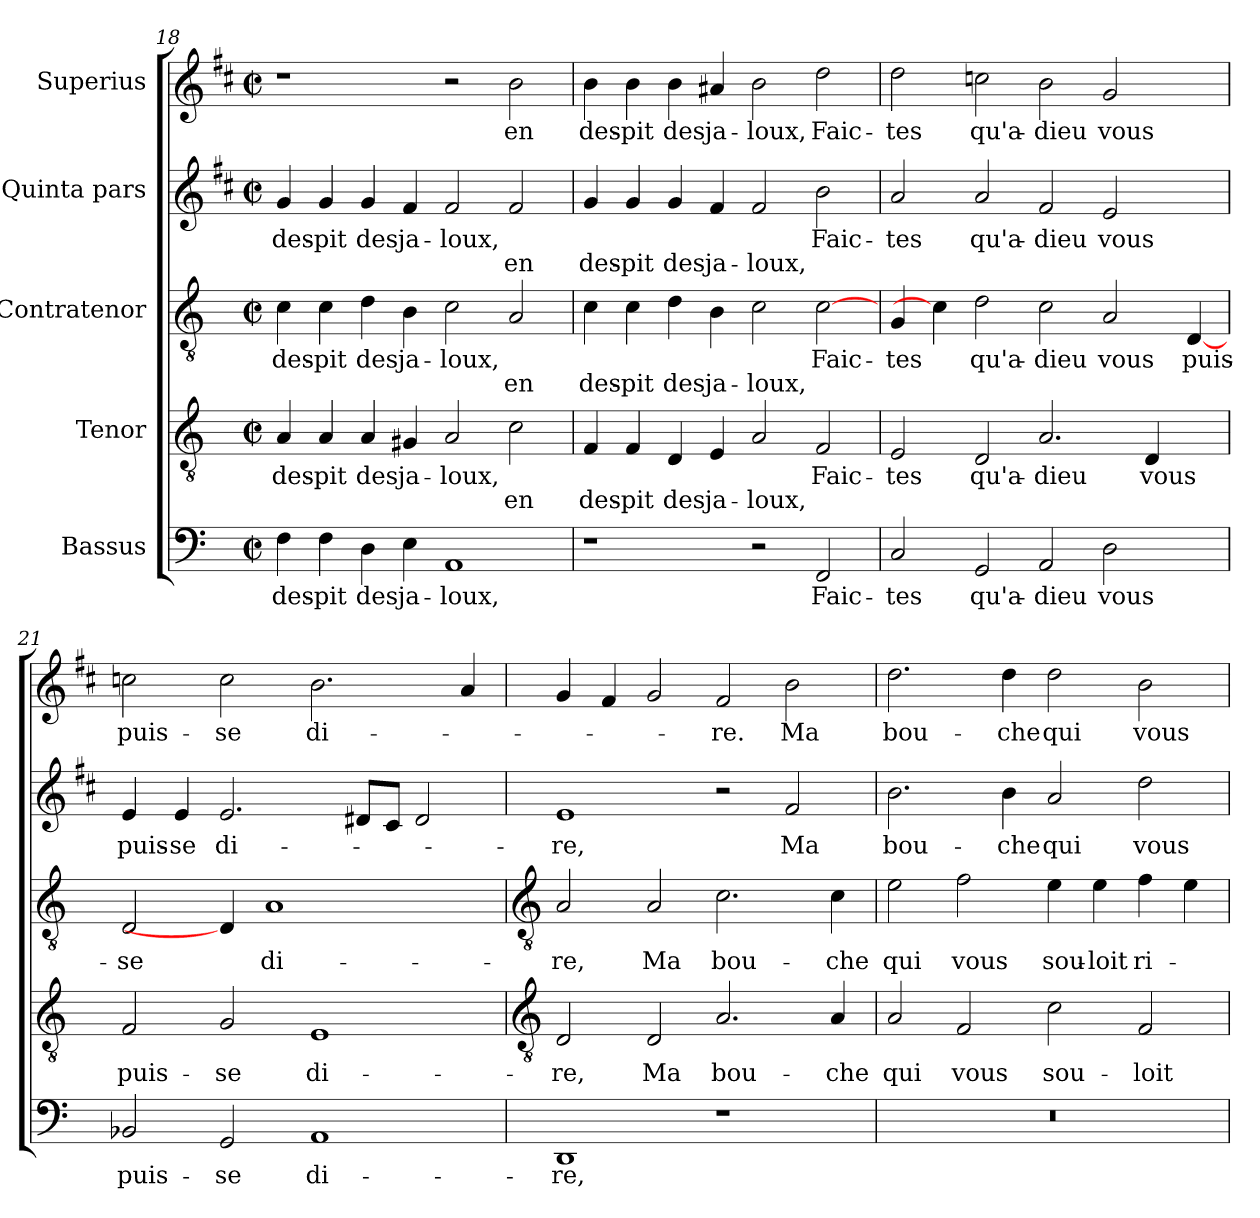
**kern	**text	**kern	**text	**text	**kern	**text	**text	**kern	**text	**text	**kern	**text
*part5	*part5	*part4	*part4	*part4	*part3	*part3	*part3	*part2	*part2	*part2	*part1	*part1
*staff5	*staff5	*staff4	*staff4	*staff4	*staff3	*staff3	*staff3	*staff2	*staff2	*staff2	*staff1	*staff1
*I"Bassus	*	*I"Tenor	*	*	*I"Contratenor	*	*	*I"Quinta pars	*	*	*I"Superius	*
*clefF4	*	*clefGv2	*	*	*clefGv2	*	*	*clefG2	*	*	*clefG2	*
*	*	*	*	*	*	*	*	*ITrd1c2	*	*	*ITrd1c2	*
*k[]	*	*k[]	*	*	*k[]	*	*	*k[]	*	*	*k[]	*
*C:	*	*C:	*	*	*C:	*	*	*C:	*	*	*C:	*
*M4/2	*	*M4/2	*	*	*M4/2	*	*	*M4/2	*	*	*M4/2	*
*met(c|)	*	*met(c|)	*	*	*met(c|)	*	*	*met(c|)	*	*	*met(c|)	*
=18	=18	=18	=18	=18	=18	=18	=18	=18	=18	=18	=18	=18
!	!LO:LY:b	!	!LO:LY:b	!	!	!LO:LY:b	!	!	!LO:LY:b	!	!	!
4F	des-	4A	des-	.	4c	des-	.	4f	des-	.	1r	.
!	!LO:LY:b	!	!LO:LY:b	!	!	!LO:LY:b	!	!	!LO:LY:b	!	!	!
4F	-pit	4A	-pit	.	4c	-pit	.	4f	-pit	.	.	.
!	!LO:LY:b	!	!LO:LY:b	!	!	!LO:LY:b	!	!	!LO:LY:b	!	!	!
4D	des	4A	des	.	4d	des	.	4f	des	.	.	.
!	!LO:LY:b	!	!LO:LY:b	!	!	!LO:LY:b	!	!	!LO:LY:b	!	!	!
4E	ja-	4G#X	ja-	.	4B	ja-	.	4e	ja-	.	.	.
!	!LO:LY:b	!	!LO:LY:b	!	!	!LO:LY:b	!	!	!LO:LY:b	!	!	!
1AA	-loux,	2A	-loux,	.	2c	-loux,	.	2e	-loux,	.	2r	.
!	!	!	!	!LO:LY:b	!	!	!LO:LY:b	!	!	!LO:LY:b	!	!LO:LY:b
.	.	2c	.	en	2A	.	en	2e	.	en	2a	en
=19	=19	=19	=19	=19	=19	=19	=19	=19	=19	=19	=19	=19
!	!	!	!	!LO:LY:b	!	!	!LO:LY:b	!	!	!LO:LY:b	!	!LO:LY:b
1r	.	4F	.	des-	4c	.	des-	4f	.	des-	4a	des-
!	!	!	!	!LO:LY:b	!	!	!LO:LY:b	!	!	!LO:LY:b	!	!LO:LY:b
.	.	4F	.	-pit	4c	.	-pit	4f	.	-pit	4a	-pit
!	!	!	!	!LO:LY:b	!	!	!LO:LY:b	!	!	!LO:LY:b	!	!LO:LY:b
.	.	4D	.	des	4d	.	des	4f	.	des	4a	des
!	!	!	!	!LO:LY:b	!	!	!LO:LY:b	!	!	!LO:LY:b	!	!LO:LY:b
.	.	4E	.	ja-	4B	.	ja-	4e	.	ja-	4g#X	ja-
!	!	!	!	!LO:LY:b	!	!	!LO:LY:b	!	!	!LO:LY:b	!	!LO:LY:b
2r	.	2A	.	-loux,	2c	.	-loux,	2e	.	-loux,	2a	-loux,
!	!LO:LY:b	!	!LO:LY:b	!	!	!LO:LY:b	!	!	!LO:LY:b	!	!	!LO:LY:b
2FF	Faic-	2F	Faic-	.	[2c	Faic-	.	2a	Faic-	.	2cc	Faic-
=20	=20	=20	=20	=20	=20	=20	=20	=20	=20	=20	=20	=20
!	!LO:LY:b	!	!LO:LY:b	!	!	!LO:LY:b	!	!	!LO:LY:b	!	!	!LO:LY:b
2C	-tes	2E	-tes	.	4G	-tes	.	2g	-tes	.	2cc	-tes
.	.	.	.	.	4c]	.	.	.	.	.	.	.
!	!LO:LY:b	!	!LO:LY:b	!	!	!LO:LY:b	!	!	!LO:LY:b	!	!	!LO:LY:b
2GG	qu'a-	2D	qu'a-	.	2d	qu'a-	.	2g	qu'a-	.	2b-X	qu'a-
!	!LO:LY:b	!	!LO:LY:b	!	!	!LO:LY:b	!	!	!LO:LY:b	!	!	!LO:LY:b
2AA	-dieu	2.A	-dieu	.	2c	-dieu	.	2e	-dieu	.	2a	-dieu
!	!LO:LY:b	!	!	!	!	!LO:LY:b	!	!	!LO:LY:b	!	!	!LO:LY:b
2D	vous	.	.	.	2A	vous	.	2d	vous	.	2f	vous
!	!	!	!LO:LY:b	!	!	!	!	!	!	!	!	!
.	.	4D	vous	.	.	.	.	.	.	.	.	.
!	!	!	!	!	!	!LO:LY:b	!	!	!	!	!	!
4ryy	.	4ryy	.	.	[4D	puis-	.	4ryy	.	.	4ryy	.
=21	=21	=21	=21	=21	=21	=21	=21	=21	=21	=21	=21	=21
!	!LO:LY:b	!	!LO:LY:b	!	!	!LO:LY:b	!	!	!LO:LY:b	!	!	!LO:LY:b
2BB-X	puis-	2F	puis-	.	2D	-se	.	4d	puis-	.	2b-X	puis-
!	!	!	!	!	!	!	!	!	!LO:LY:b	!	!	!
.	.	.	.	.	.	.	.	4d	-se	.	.	.
!	!LO:LY:b	!	!LO:LY:b	!	!	!	!	!	!LO:LY:b	!	!	!LO:LY:b
2GG	-se	2G	-se	.	4D]	.	.	2.d	di-	.	2b-	-se
!	!	!	!	!	!	!LO:LY:b	!	!	!	!	!	!
.	.	.	.	.	1A	di-	.	.	.	.	.	.
!	!LO:LY:b	!	!LO:LY:b	!	!	!	!	!	!	!	!	!LO:LY:b
1AA	di-	1E	di-	.	.	.	.	.	.	.	2.a	di-
.	.	.	.	.	.	.	.	8c#L	.	.	.	.
.	.	.	.	.	.	.	.	8BJ	.	.	.	.
.	.	.	.	.	.	.	.	2c#	.	.	.	.
.	.	.	.	.	4ryy	.	.	.	.	.	4g	.
!!LO:LB:g=z
=22	=22	=22	=22	=22	=22	=22	=22	=22	=22	=22	=22	=22
*	*	*clefGv2	*	*	*clefGv2	*	*	*	*	*	*	*
!	!LO:LY:b	!	!LO:LY:b	!	!	!LO:LY:b	!	!	!LO:LY:b	!	!	!
1DD	-re,	2D	-re,	.	2A	-re,	.	1d	-re,	.	4f	.
.	.	.	.	.	.	.	.	.	.	.	4e	.
!	!	!	!LO:LY:b	!	!	!LO:LY:b	!	!	!	!	!	!
.	.	2D	Ma	.	2A	Ma	.	.	.	.	2f	.
!	!	!	!LO:LY:b	!	!	!LO:LY:b	!	!	!	!	!	!LO:LY:b
1r	.	2.A	bou-	.	2.c	bou-	.	2r	.	.	2e	-re.
!	!	!	!	!	!	!	!	!	!LO:LY:b	!	!	!LO:LY:b
.	.	.	.	.	.	.	.	2e	Ma	.	2a	Ma
!	!	!	!LO:LY:b	!	!	!LO:LY:b	!	!	!	!	!	!
.	.	4A	-che	.	4c	-che	.	.	.	.	.	.
=23	=23	=23	=23	=23	=23	=23	=23	=23	=23	=23	=23	=23
!	!	!	!LO:LY:b	!	!	!LO:LY:b	!	!	!LO:LY:b	!	!	!LO:LY:b
0r	.	2A	qui	.	2e	qui	.	2.a	bou-	.	2.cc	bou-
!	!	!	!LO:LY:b	!	!	!LO:LY:b	!	!	!	!	!	!
.	.	2F	vous	.	2f	vous	.	.	.	.	.	.
!	!	!	!	!	!	!	!	!	!LO:LY:b	!	!	!LO:LY:b
.	.	.	.	.	.	.	.	4a	-che	.	4cc	-che
!	!	!	!LO:LY:b	!	!	!LO:LY:b	!	!	!LO:LY:b	!	!	!LO:LY:b
.	.	2c	sou-	.	4e	sou-	.	2g	qui	.	2cc	qui
!	!	!	!	!	!	!LO:LY:b	!	!	!	!	!	!
.	.	.	.	.	4e	-loit	.	.	.	.	.	.
!	!	!	!LO:LY:b	!	!	!LO:LY:b	!	!	!LO:LY:b	!	!	!LO:LY:b
.	.	2F	-loit	.	4f	ri-	.	2cc	vous	.	2a	vous
.	.	.	.	.	4e	.	.	.	.	.	.	.
=	=	=	=	=	=	=	=	=	=	=	=	=
*-	*-	*-	*-	*-	*-	*-	*-	*-	*-	*-	*-	*-
